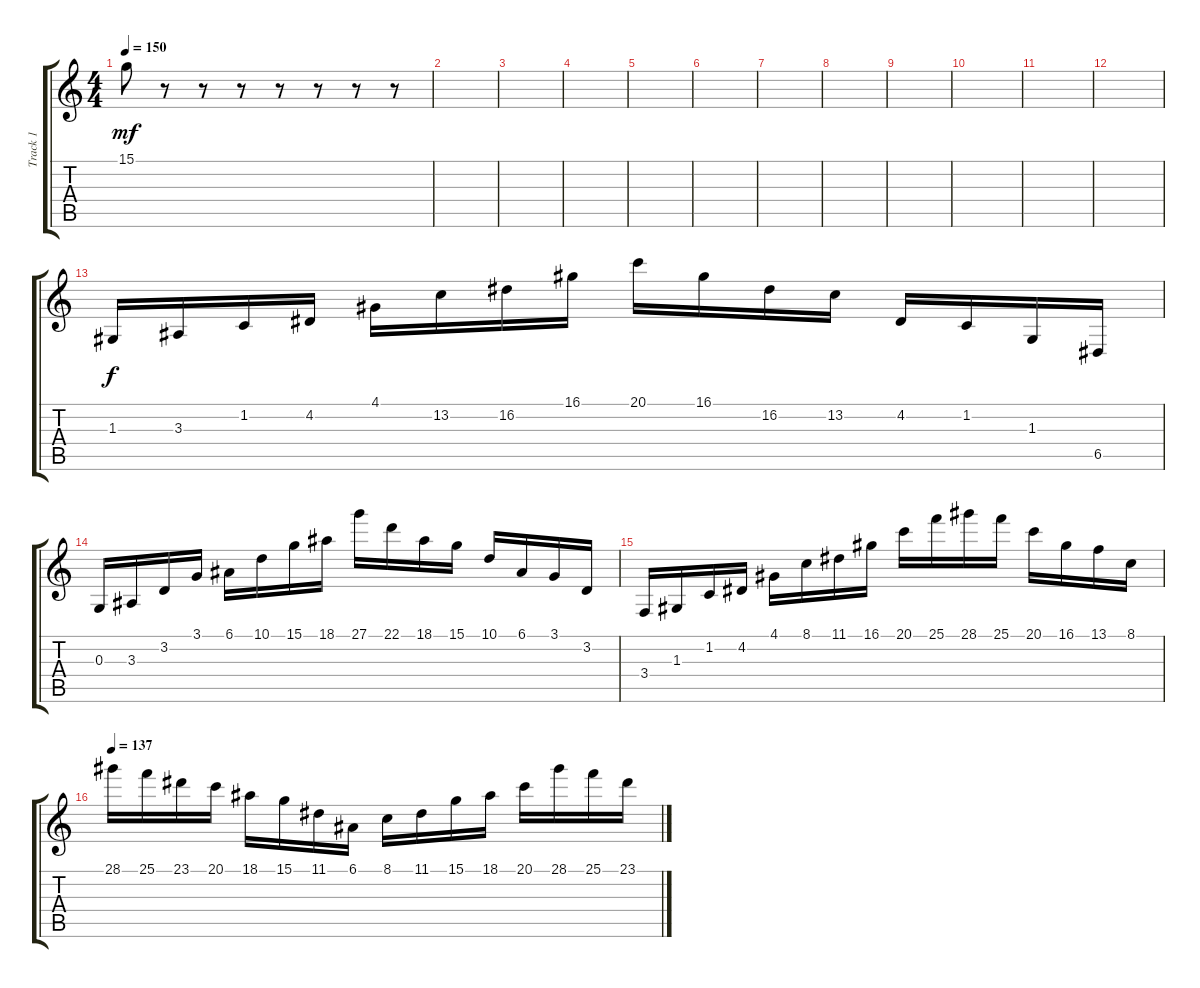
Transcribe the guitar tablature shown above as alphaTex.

\track ("Track 1" "Track 1") {instrument acousticgrandpiano}
\staff {score tabs}
\tuning (E4 B3 G3 D3 A2 E2) {hide}
\ts (4 4)
\tempo 150
\clef g2
\ks c
15.1.8{dy mf} r.8 r.8 r.8 r.8 r.8 r.8 r.8 |
|
|
|
|
|
|
|
|
|
|
|
1.3.16{dy f} 3.3.16 1.2.16 4.2.16 4.1.16 13.2.16 16.2.16 16.1.16 20.1.16 16.1.16 16.2.16 13.2.16 4.2.16 1.2.16 1.3.16 6.5.16 |
0.3.16 3.3.16 3.2.16 3.1.16 6.1.16 10.1.16 15.1.16 18.1.16 27.1.16 22.1.16 18.1.16 15.1.16 10.1.16 6.1.16 3.1.16 3.2.16 |
3.4.16 1.3.16 1.2.16 4.2.16 4.1.16 8.1.16 11.1.16 16.1.16 20.1.16 25.1.16 28.1.16 25.1.16 20.1.16 16.1.16 13.1.16 8.1.16 |
\tempo 137
28.1.16 25.1.16 23.1.16 20.1.16 18.1.16 15.1.16 11.1.16 6.1.16 8.1.16 11.1.16 15.1.16 18.1.16 20.1.16 28.1.16 25.1.16 23.1.16
